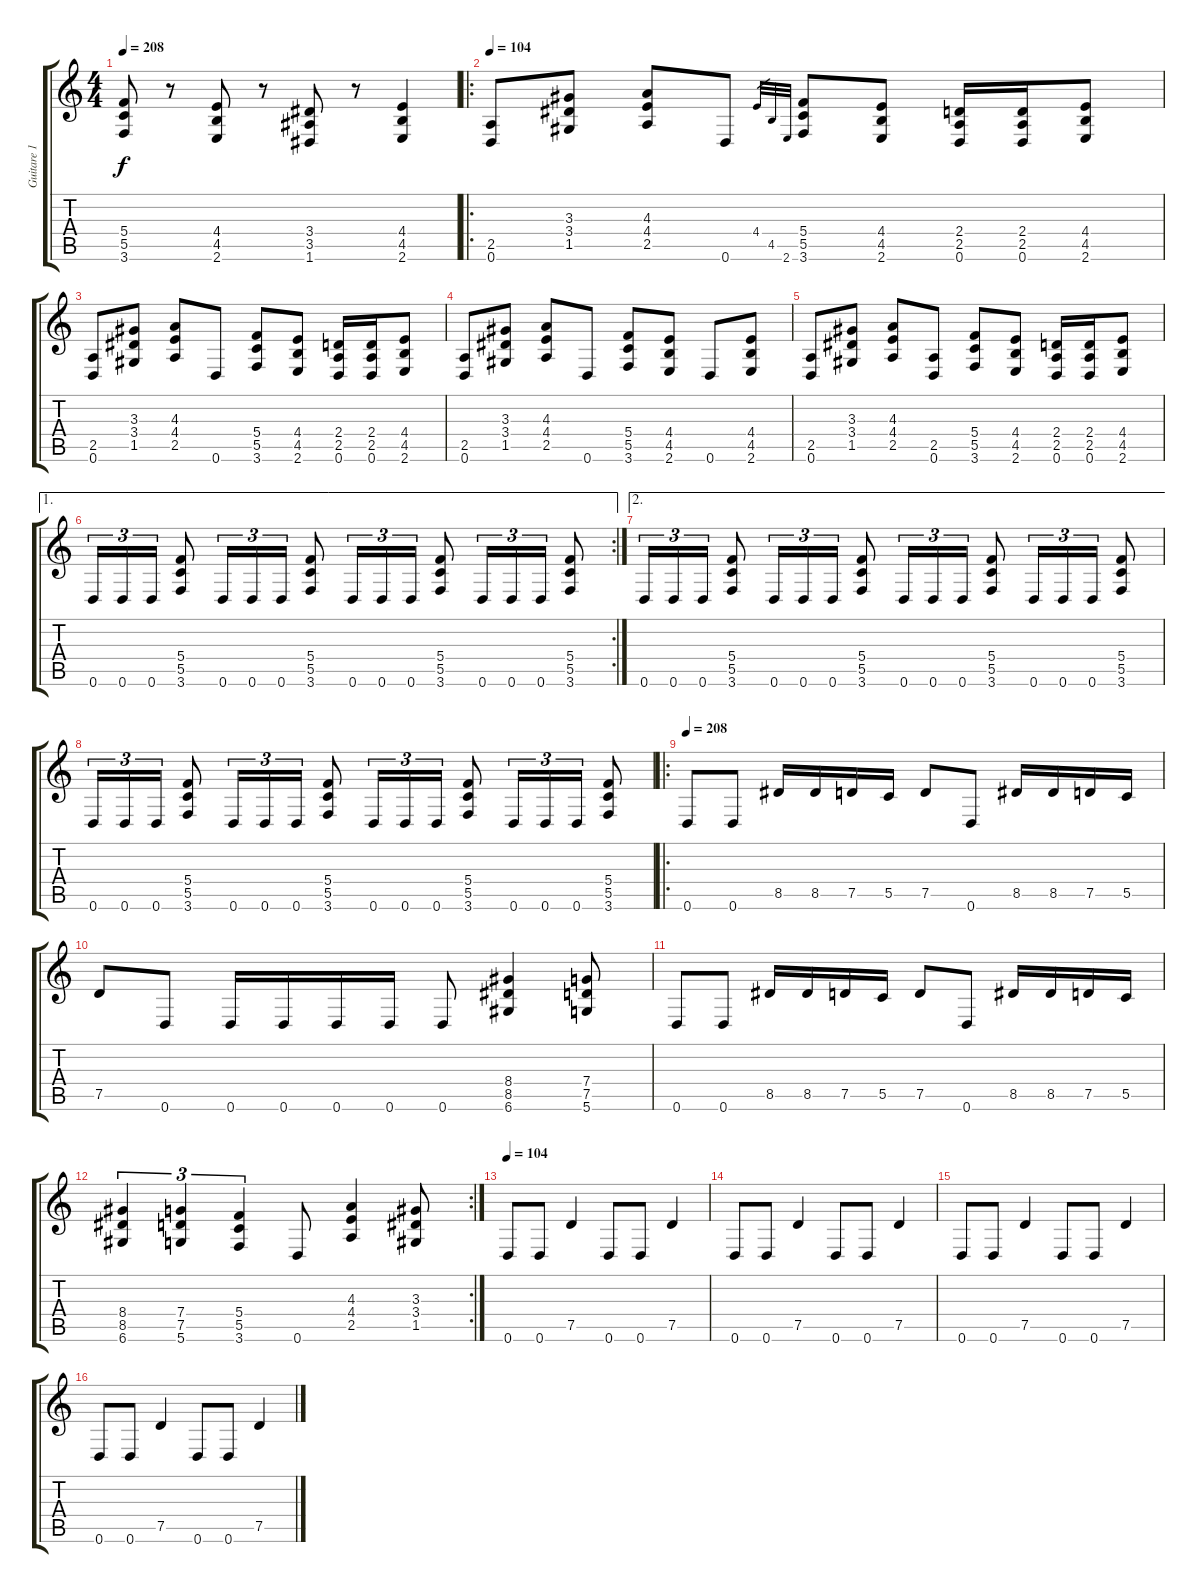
\track ("Guitare 1" "Guitare 1") {instrument distortionguitar}
\staff {score tabs}
\tuning (D4 A3 F3 C3 G2 D2) {hide}
\ts (4 4)
\tempo 208
\clef g2
\ks c
(5.4 5.5 3.6).8{dy f} r.8 (4.4 4.5 2.6).8 r.8 (3.4 3.5 1.6).8 r.8 (4.4 4.5 2.6).4 |
\ro
\tempo 104
(2.5 0.6).8 (3.3 3.4 1.5).8 (4.3 4.4 2.5).8 0.6.8 4.4.32{gr} 4.5.32{gr} 2.6.32{gr} (5.4 5.5 3.6).8 (4.4 4.5 2.6).8 (2.4 2.5 0.6).16 (2.4 2.5 0.6).16 (4.4 4.5 2.6).8 |
(2.5 0.6).8 (3.3 3.4 1.5).8 (4.3 4.4 2.5).8 0.6.8 (5.4 5.5 3.6).8 (4.4 4.5 2.6).8 (2.4 2.5 0.6).16 (2.4 2.5 0.6).16 (4.4 4.5 2.6).8 |
(2.5 0.6).8 (3.3 3.4 1.5).8 (4.3 4.4 2.5).8 0.6.8 (5.4 5.5 3.6).8 (4.4 4.5 2.6).8 0.6.8 (4.4 4.5 2.6).8 |
(2.5 0.6).8 (3.3 3.4 1.5).8 (4.3 4.4 2.5).8 (2.5 0.6).8 (5.4 5.5 3.6).8 (4.4 4.5 2.6).8 (2.4 2.5 0.6).16 (2.4 2.5 0.6).16 (4.4 4.5 2.6).8 |
\ae 1
\rc 2
0.6.16{tu (3 2)} 0.6.16{tu (3 2)} 0.6.16{tu (3 2)} (5.4 5.5 3.6).8 0.6.16{tu (3 2)} 0.6.16{tu (3 2)} 0.6.16{tu (3 2)} (5.4 5.5 3.6).8 0.6.16{tu (3 2)} 0.6.16{tu (3 2)} 0.6.16{tu (3 2)} (5.4 5.5 3.6).8 0.6.16{tu (3 2)} 0.6.16{tu (3 2)} 0.6.16{tu (3 2)} (5.4 5.5 3.6).8 |
\ae 2
0.6.16{tu (3 2)} 0.6.16{tu (3 2)} 0.6.16{tu (3 2)} (5.4 5.5 3.6).8 0.6.16{tu (3 2)} 0.6.16{tu (3 2)} 0.6.16{tu (3 2)} (5.4 5.5 3.6).8 0.6.16{tu (3 2)} 0.6.16{tu (3 2)} 0.6.16{tu (3 2)} (5.4 5.5 3.6).8 0.6.16{tu (3 2)} 0.6.16{tu (3 2)} 0.6.16{tu (3 2)} (5.4 5.5 3.6).8 |
0.6.16{tu (3 2)} 0.6.16{tu (3 2)} 0.6.16{tu (3 2)} (5.4 5.5 3.6).8 0.6.16{tu (3 2)} 0.6.16{tu (3 2)} 0.6.16{tu (3 2)} (5.4 5.5 3.6).8 0.6.16{tu (3 2)} 0.6.16{tu (3 2)} 0.6.16{tu (3 2)} (5.4 5.5 3.6).8 0.6.16{tu (3 2)} 0.6.16{tu (3 2)} 0.6.16{tu (3 2)} (5.4 5.5 3.6).8 |
\ro
\tempo 208
0.6.8 0.6.8 8.5.16 8.5.16 7.5.16 5.5.16 7.5.8 0.6.8 8.5.16 8.5.16 7.5.16 5.5.16 |
7.5.8 0.6.8 0.6.16 0.6.16 0.6.16 0.6.16 0.6.8 (8.4 8.5 6.6).4 (7.4 7.5 5.6).8 |
0.6.8 0.6.8 8.5.16 8.5.16 7.5.16 5.5.16 7.5.8 0.6.8 8.5.16 8.5.16 7.5.16 5.5.16 |
\rc 2
(8.4 8.5 6.6).4{tu (3 2)} (7.4 7.5 5.6).4{tu (3 2)} (5.4 5.5 3.6).4{tu (3 2)} 0.6.8 (4.3 4.4 2.5).4 (3.3 3.4 1.5).8 |
\tempo 104
0.6.8 0.6.8 7.5.4 0.6.8 0.6.8 7.5.4 |
0.6.8 0.6.8 7.5.4 0.6.8 0.6.8 7.5.4 |
0.6.8 0.6.8 7.5.4 0.6.8 0.6.8 7.5.4 |
0.6.8 0.6.8 7.5.4 0.6.8 0.6.8 7.5.4
